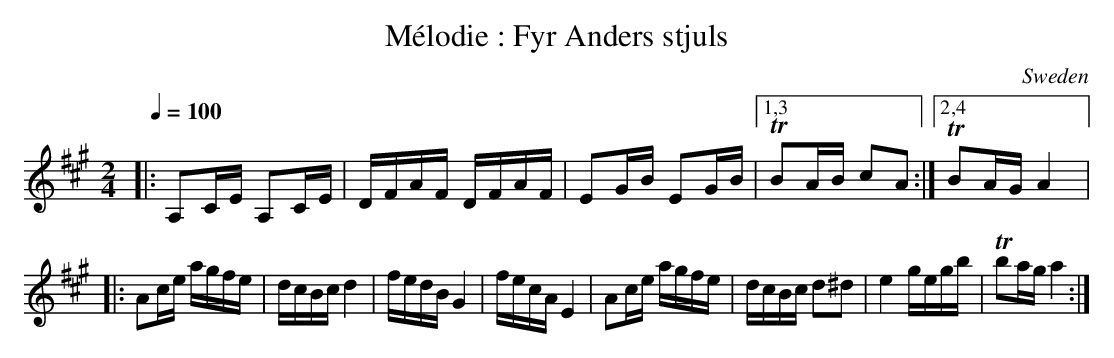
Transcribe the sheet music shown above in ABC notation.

X:1
T:Mélodie : Fyr Anders stjuls
O:Sweden
M:2/4
Q:1/4=100
K:A
|:A,2CE A,2CE| DFAF DFAF| E2GB E2GB|1,3 TB2AB c2A2:|2,4 TB2AG A4|:
A2ce agfe| dcBc d4| fedB G4| fecA E4|A2ce agfe| dcBc d2^d2| e4 gegb| Tb2ag a4:|
